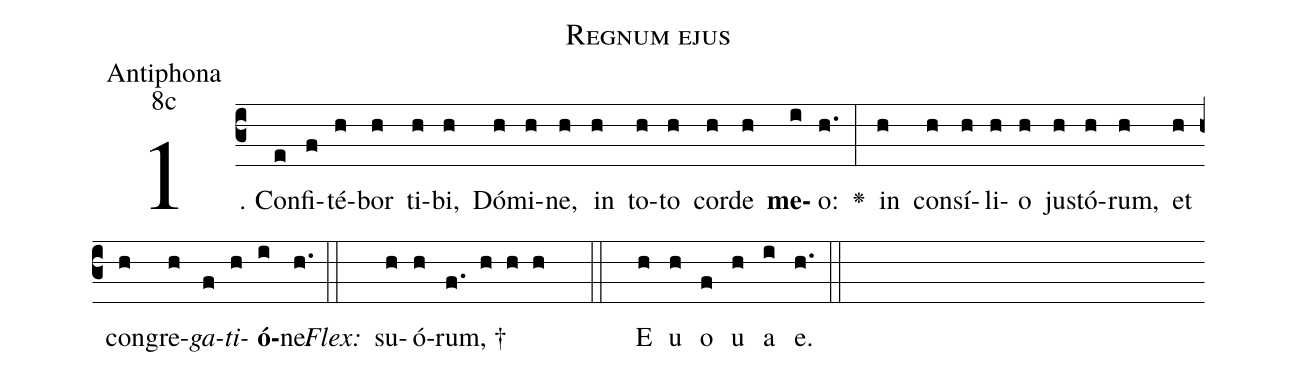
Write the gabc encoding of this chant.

name:Regnum ejus;
office-part:Antiphona;
mode:8c;
%%
(c3)1. Con(e)fi(f)té(h)bor(h) ti(h)bi,(h) Dó(h)mi(h)ne,(h) in(h) to(h)to(h) cor(h)de(h) <b>me</b>(i)o:(h.) <v>\greheightstar</v>(:) in(h) con(h)sí(h)li(h)o(h) jus(h)tó(h)rum,(h) et(h) con(h)gre(h)<i>ga</i>(f)<i>ti</i>(h)<b>ó</b>(i)ne.(h.) (::)
<i>Flex:</i>()  su(h)ó(h)rum, †(f. h h h  ::) E(h) u(h) o(f) u(h) a(i) e.(h.) (::)
